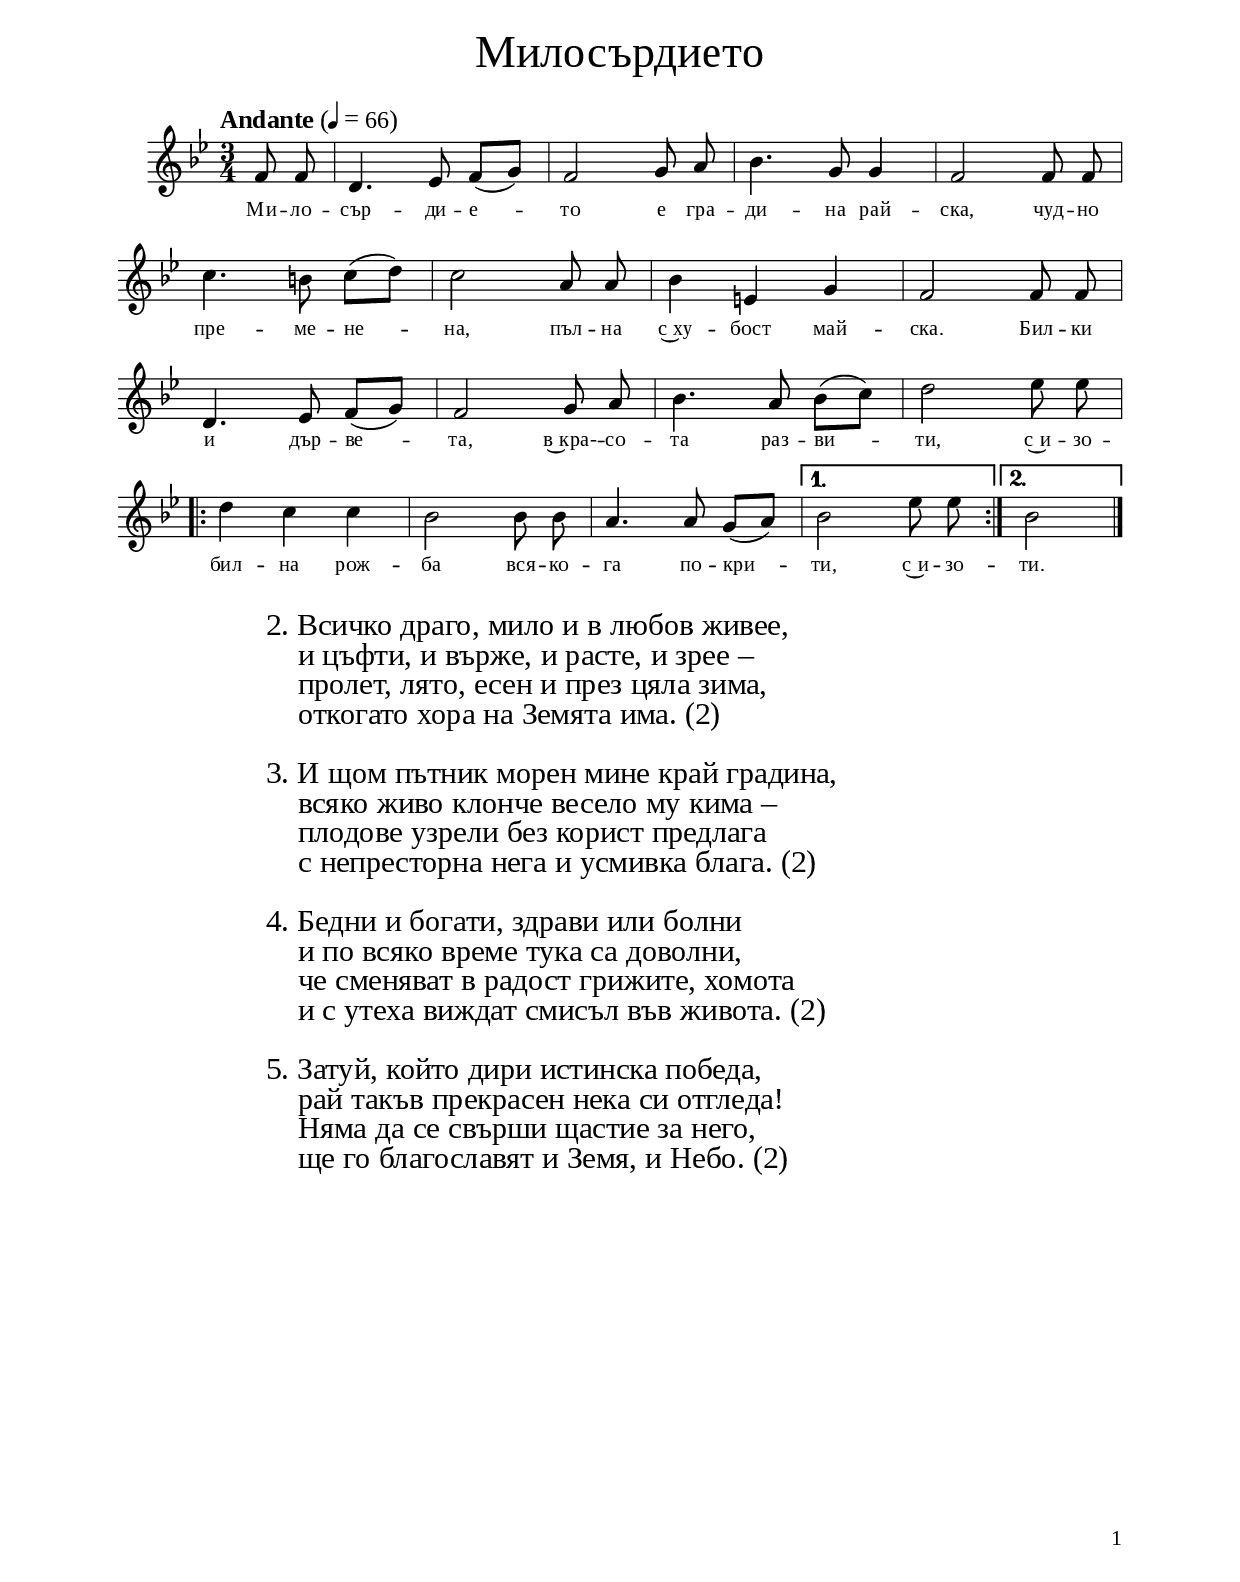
\version "2.24.4"

% include paper part and global functions
\include "include/globals.ily"

\bookpart {
  \label #'ref038
  \tocItem \markup "Милосърдието"
  \include "include/bookpart-paper.ily"
  \score {
    \include "include/score-layout.ily"

    \new Voice \absolute {
      \clef treble
      \key bes \major
      \time 3/4
      \tempoFunc "Andante" 4 "66"
      \autoBeamOff
      \partial 4
      \autoBeamOff
      f'8 f'8 | d'4. es'8 f' ([ g' ]) |  f'2 g'8 a' |  bes'4. g'8 g'4 |  f'2 f'8 f' \break |
      c''4. b'8 c'' ([ d'' ]) |c''2 a'8 a' | bes'4 e' g' | f'2 f'8 f' \break |
      d'4. es'8 f' ([ g' ]) | f'2 g'8 a' | bes'4. a'8 bes' ([ c'' ]) | d''2 es''8 es'' \break
      \repeat volta 2 {d''4 c'' c'' bes'2 bes'8 bes' | a'4. a'8 g' ( [a'] ) |}
      \alternative { { bes'2 es''8 es'' } {  bes'2 \bar "|." \break } }
    }


    \addlyrics {
      Ми -- ло -- сър -- ди -- е -- то е гра -- ди -- на рай --
      ска, чуд -- но пре -- ме -- не -- на, пъл -- на
      с~ху -- бост май -- ска. Бил -- ки и дър -- ве --
      та, "в~кра-" -- со -- та раз -- ви -- ти, с~и -- зо
      -- бил -- на рож -- ба вся -- ко -- га по -- кри
      -- ти, с~и -- зо -- ти.
    }

    \header {
      title = \titleFunc #'ref_desc_2 "Милосърдието" "Milosărdieto"
    }

    \midi{}

  } % score



  \markup \fontsize #bgCoupletFontSize {
    \hspace #15
    \override #`(baseline-skip . ,bgCoupletBaselineSkip)
    \column {
      \line {2. Всичко драго, мило и в любов живее,}

      \line {"   "и цъфти, и върже, и расте, и зрее  –}

      \line {"   "пролет, лято, есен и през цяла зима,}

      \line {"   "откогато хора на Земята има. (2)}
      \line {"   "}

      \line {3. И щом пътник морен мине край градина,}

      \line {"   "всяко живо клонче весело му кима –}

      \line {"   "плодове узрели без корист предлага}

      \line {"   "с непресторна нега и усмивка блага. (2)}
      \line {"   "}

      \line {4. Бедни и богати, здрави или болни }

      \line {"   "и по всяко време тука са доволни, }

      \line {"   "че сменяват в радост грижите, хомота }

      \line {"   " и с утеха виждат смисъл във живота. (2) }
      \line {"   "}

      \line {5. Затуй, който дири истинска победа,}

      \line {"   "рай такъв прекрасен нека си отгледа!}

      \line {"   "Няма да се свърши щастие за него,}

      \line {"   "ще го благославят и Земя, и Небо. (2)}



    }


  } % markup



} % bookpart
